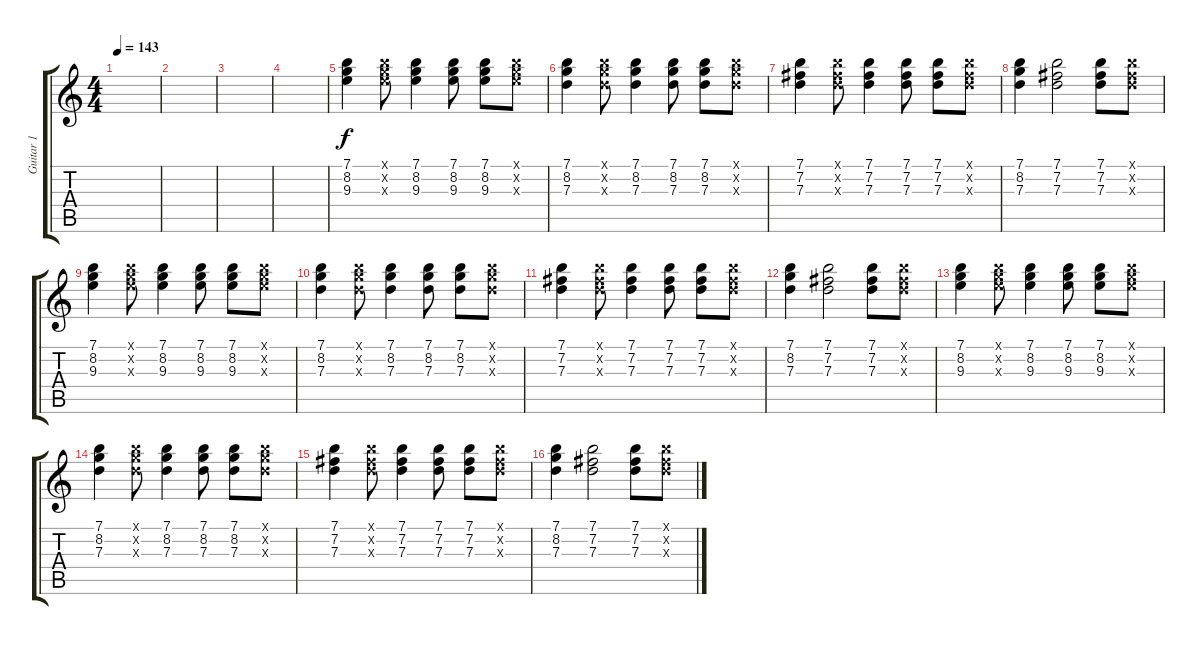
\track ("Guitar 1" "Guitar 1") {instrument acousticguitarsteel}
\staff {score tabs}
\tuning (E4 B3 G3 D3 A2 E2) {hide}
\ts (4 4)
\tempo 143
\clef g2
\ks c
|
|
|
|
(7.1 8.2 9.3).4 (7.1{x} 8.2{x} 9.3{x}).8 (7.1 8.2 9.3).4 (7.1 8.2 9.3).8 (7.1 8.2 9.3).8 (7.1{x} 8.2{x} 9.3{x}).8 |
(7.1 8.2 7.3).4 (7.1{x} 8.2{x} 7.3{x}).8 (7.1 8.2 7.3).4 (7.1 8.2 7.3).8 (7.1 8.2 7.3).8 (7.1{x} 8.2{x} 7.3{x}).8 |
(7.1 7.2 7.3).4 (7.1{x} 7.2{x} 7.3{x}).8 (7.1 7.2 7.3).4 (7.1 7.2 7.3).8 (7.1 7.2 7.3).8 (7.1{x} 7.2{x} 7.3{x}).8 |
(7.1 8.2 7.3).4 (7.1 7.2 7.3).2 (7.1 7.2 7.3).8 (7.1{x} 7.2{x} 7.3{x}).8 |
(7.1 8.2 9.3).4 (7.1{x} 8.2{x} 9.3{x}).8 (7.1 8.2 9.3).4 (7.1 8.2 9.3).8 (7.1 8.2 9.3).8 (7.1{x} 8.2{x} 9.3{x}).8 |
(7.1 8.2 7.3).4 (7.1{x} 8.2{x} 7.3{x}).8 (7.1 8.2 7.3).4 (7.1 8.2 7.3).8 (7.1 8.2 7.3).8 (7.1{x} 8.2{x} 7.3{x}).8 |
(7.1 7.2 7.3).4 (7.1{x} 7.2{x} 7.3{x}).8 (7.1 7.2 7.3).4 (7.1 7.2 7.3).8 (7.1 7.2 7.3).8 (7.1{x} 7.2{x} 7.3{x}).8 |
(7.1 8.2 7.3).4 (7.1 7.2 7.3).2 (7.1 7.2 7.3).8 (7.1{x} 7.2{x} 7.3{x}).8 |
(7.1 8.2 9.3).4 (7.1{x} 8.2{x} 9.3{x}).8 (7.1 8.2 9.3).4 (7.1 8.2 9.3).8 (7.1 8.2 9.3).8 (7.1{x} 8.2{x} 9.3{x}).8 |
(7.1 8.2 7.3).4 (7.1{x} 8.2{x} 7.3{x}).8 (7.1 8.2 7.3).4 (7.1 8.2 7.3).8 (7.1 8.2 7.3).8 (7.1{x} 8.2{x} 7.3{x}).8 |
(7.1 7.2 7.3).4 (7.1{x} 7.2{x} 7.3{x}).8 (7.1 7.2 7.3).4 (7.1 7.2 7.3).8 (7.1 7.2 7.3).8 (7.1{x} 7.2{x} 7.3{x}).8 |
(7.1 8.2 7.3).4 (7.1 7.2 7.3).2 (7.1 7.2 7.3).8 (7.1{x} 7.2{x} 7.3{x}).8
